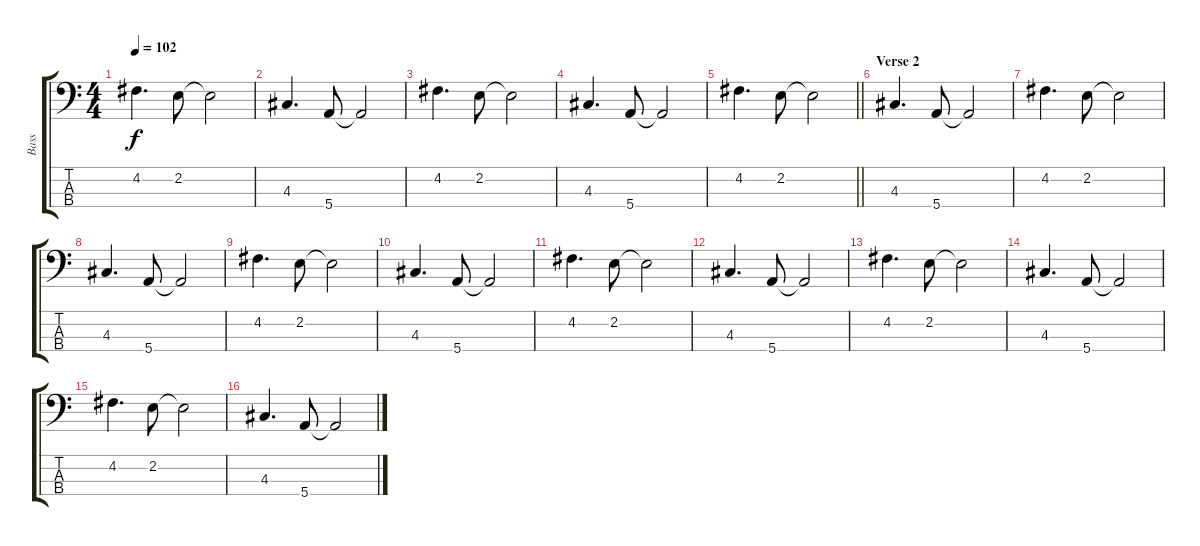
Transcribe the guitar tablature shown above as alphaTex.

\track ("Bass" "Bass") {instrument electricbassfinger}
\staff {score tabs}
\tuning (G2 D2 A1 E1) {hide}
\ts (4 4)
\tempo 102
\clef f4
\ks c
4.2.4{d dy f} 2.2.8 2.2{t}.2 |
4.3.4{d} 5.4.8 5.4{t}.2 |
4.2.4{d} 2.2.8 2.2{t}.2 |
4.3.4{d} 5.4.8 5.4{t}.2 |
\barLineRight lightlight
4.2.4{d} 2.2.8 2.2{t}.2 |
\section ("" "Verse 2")
4.3.4{d} 5.4.8 5.4{t}.2 |
4.2.4{d} 2.2.8 2.2{t}.2 |
4.3.4{d} 5.4.8 5.4{t}.2 |
4.2.4{d} 2.2.8 2.2{t}.2 |
4.3.4{d} 5.4.8 5.4{t}.2 |
4.2.4{d} 2.2.8 2.2{t}.2 |
4.3.4{d} 5.4.8 5.4{t}.2 |
4.2.4{d} 2.2.8 2.2{t}.2 |
4.3.4{d} 5.4.8 5.4{t}.2 |
4.2.4{d} 2.2.8 2.2{t}.2 |
4.3.4{d} 5.4.8 5.4{t}.2
